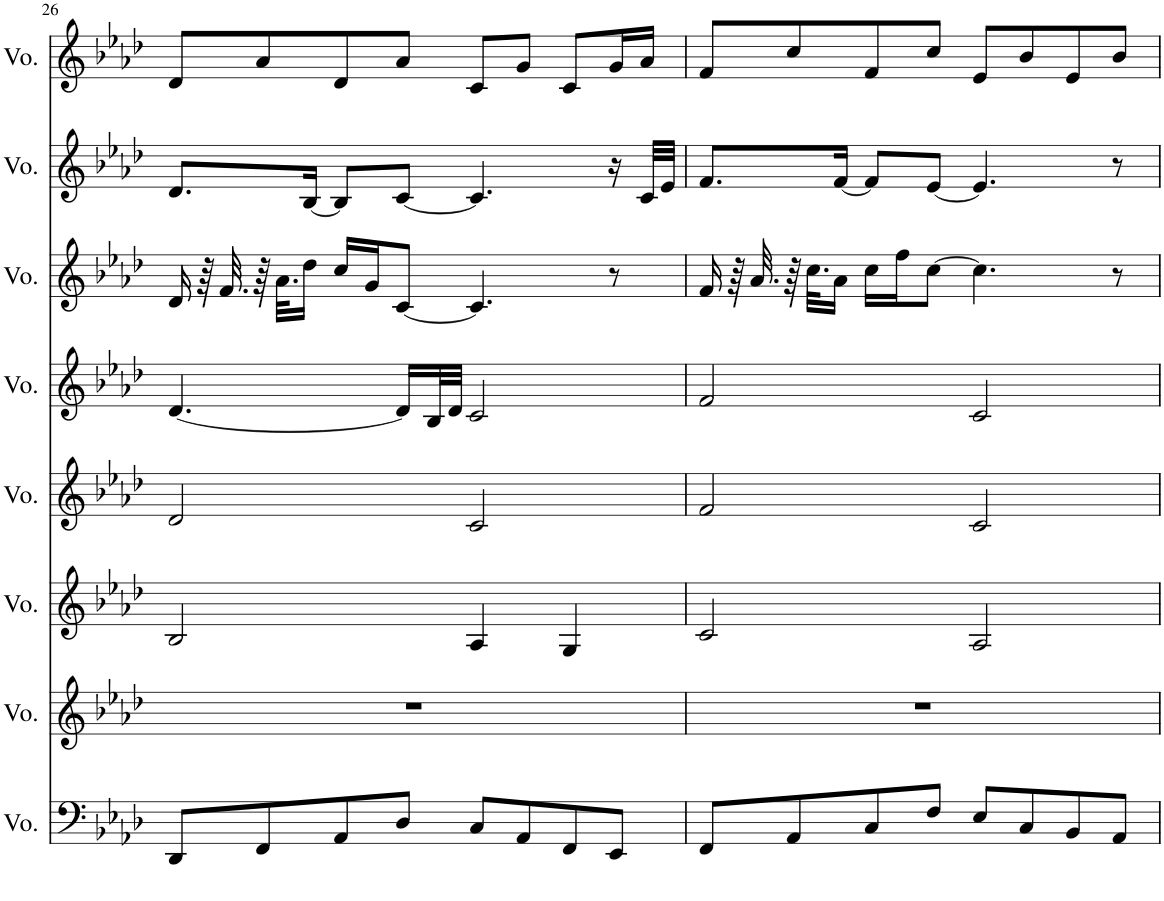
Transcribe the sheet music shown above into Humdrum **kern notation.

**kern	**kern	**kern	**kern	**kern	**kern	**kern	**kern
*part8	*part7	*part6	*part5	*part4	*part3	*part2	*part1
*staff8	*staff7	*staff6	*staff5	*staff4	*staff3	*staff2	*staff1
*I"Voice	*I"Voice	*I"Voice	*I"Voice	*I"Voice	*I"Voice	*I"Voice	*I"Voice
*I'Vo.	*I'Vo.	*I'Vo.	*I'Vo.	*I'Vo.	*I'Vo.	*I'Vo.	*I'Vo.
!!LO:PB:g=z
*clefF4	*clefG2	*clefG2	*clefG2	*clefG2	*clefG2	*clefG2	*clefG2
*k[b-e-a-d-]	*k[b-e-a-d-]	*k[b-e-a-d-]	*k[b-e-a-d-]	*k[b-e-a-d-]	*k[b-e-a-d-]	*k[b-e-a-d-]	*k[b-e-a-d-]
*M4/4	*M4/4	*M4/4	*M4/4	*M4/4	*M4/4	*M4/4	*M4/4
=26	=26	=26	=26	=26	=26	=26	=26
8DD-/L	1r	2B-/	2d-/	[4.d-/	16d-/	8.d-/L	8d-/L
.	.	.	.	.	64r	.	.
.	.	.	.	.	32.f/	.	.
8FF/	.	.	.	.	64r	.	8a-/
.	.	.	.	.	32.a-\KLL	.	.
.	.	.	.	.	16dd-\JJ	[16B-/Jk	.
8AA-/	.	.	.	.	16cc/LL	8B-/L]	8d-/
.	.	.	.	.	16g/J	.	.
8D-/J	.	.	.	16d-/LL]	[8c/J	[8c/J	8a-/J
.	.	.	.	32B-/L	.	.	.
.	.	.	.	32d-/JJJ	.	.	.
8C/L	.	4A-/	2c/	2c/	4.c/]	4.c/]	8c/L
8AA-/	.	.	.	.	.	.	8g/J
8FF/	.	4G/	.	.	.	.	8c/L
8EE-/J	.	.	.	.	8r	16r	16g/L
.	.	.	.	.	.	32c/LLL	16a-/JJ
.	.	.	.	.	.	32e-/JJJ	.
=27	=27	=27	=27	=27	=27	=27	=27
8FF/L	1r	2c/	2f/	2f/	16f/	8.f/L	8f/L
.	.	.	.	.	64r	.	.
.	.	.	.	.	32.a-/	.	.
8AA-/	.	.	.	.	64r	.	8cc/
.	.	.	.	.	32.cc\KLL	.	.
.	.	.	.	.	16a-\JJ	[16f/Jk	.
8C/	.	.	.	.	16cc\LL	8f/L]	8f/
.	.	.	.	.	16ff\J	.	.
8F/J	.	.	.	.	[8cc\J	[8e-/J	8cc/J
8E-/L	.	2A-/	2c/	2c/	4.cc\]	4.e-/]	8e-/L
8C/	.	.	.	.	.	.	8b-/
8BB-/	.	.	.	.	.	.	8e-/
8AA-/J	.	.	.	.	8r	8r	8b-/J
=	=	=	=	=	=	=	=
*-	*-	*-	*-	*-	*-	*-	*-
